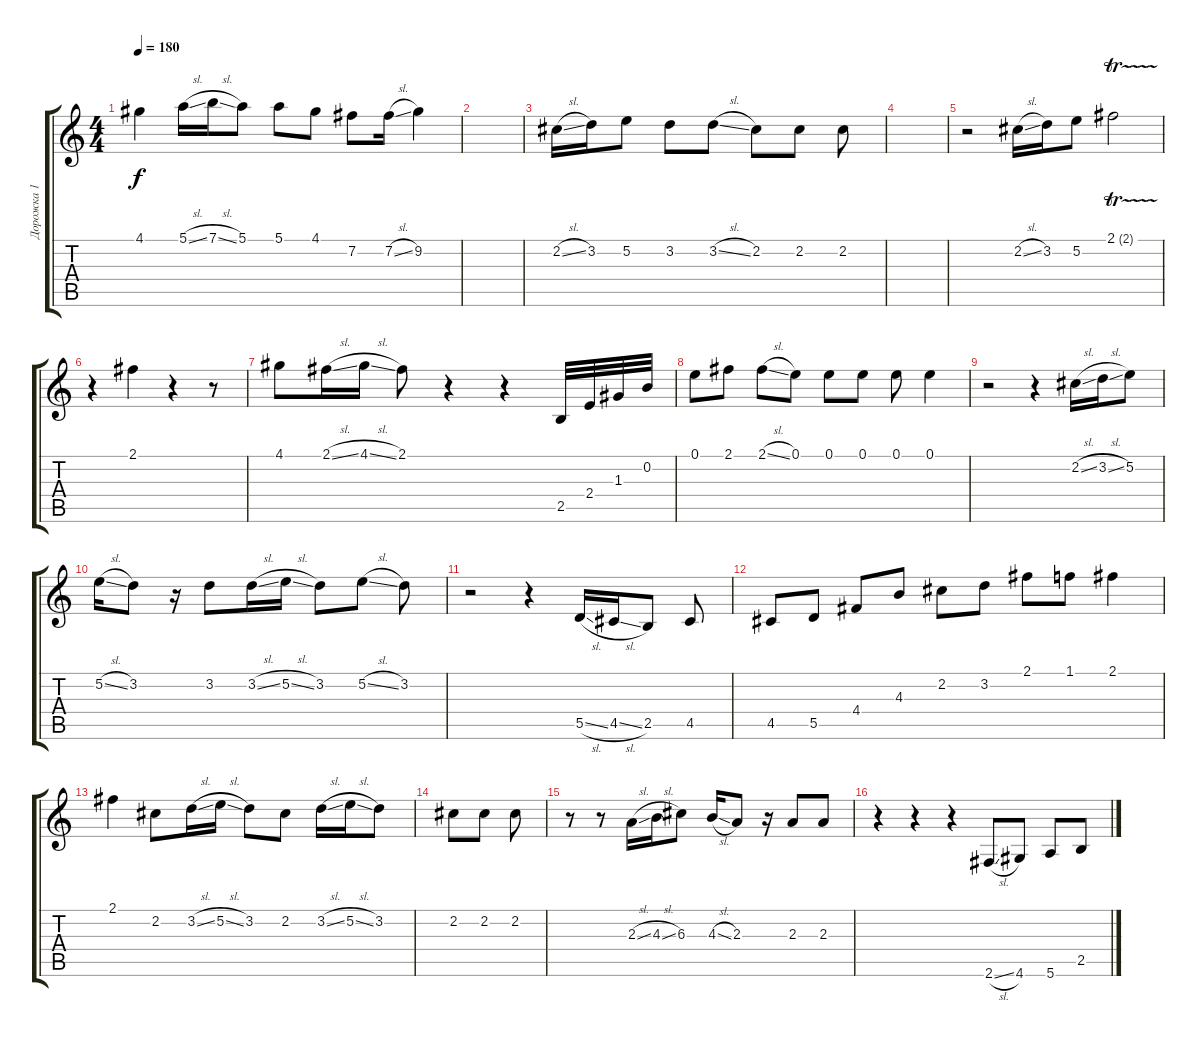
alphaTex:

\track ("Дорожка 1" "Дорожка 1") {instrument acousticguitarsteel}
\staff {score tabs}
\tuning (E4 B3 G3 D3 A2 E2) {hide}
\ts (4 4)
\tempo 180
\clef g2
\ks c
4.1.4{dy f} 5.1{sl}.16 7.1{sl}.16 5.1.8 5.1.8 4.1.8 7.2.8 7.2{sl}.16 9.2.4 |
|
2.2{sl}.16 3.2.16 5.2.8 3.2.8 3.2{sl}.8 2.2.8 2.2.8 2.2.8 |
|
r.2 2.2{sl}.16 3.2.16 5.2.8 2.1{tr (2 16)}.2 |
r.4 2.1.4 r.4 r.8 |
4.1.8 2.1{sl}.16 4.1{sl}.16 2.1.8 r.4 r.4 2.5.32 2.4.32 1.3.32 0.2.32 |
0.1.8 2.1.8 2.1{sl}.8 0.1.8 0.1.8 0.1.8 0.1.8 0.1.4 |
r.2 r.4 2.2{sl}.16 3.2{sl}.16 5.2.8 |
5.2{sl}.16 3.2.8 r.16 3.2.8 3.2{sl}.16 5.2{sl}.16 3.2.8 5.2{sl}.8 3.2.8 |
r.2 r.4 5.5{sl}.16 4.5{sl}.16 2.5.8 4.5.8 |
4.5.8 5.5.8 4.4.8 4.3.8 2.2.8 3.2.8 2.1.8 1.1.8 2.1.4 |
2.1.4 2.2.8 3.2{sl}.16 5.2{sl}.16 3.2.8 2.2.8 3.2{sl}.16 5.2{sl}.16 3.2.8 |
2.2.8 2.2.8 2.2.8 |
r.8 r.8 2.3{sl}.16 4.3{sl}.16 6.3.8 4.3{sl}.16 2.3.8 r.16 2.3.8 2.3.8 |
r.4 r.4 r.4 2.6{sl}.8 4.6.8 5.6.8 2.5.8
